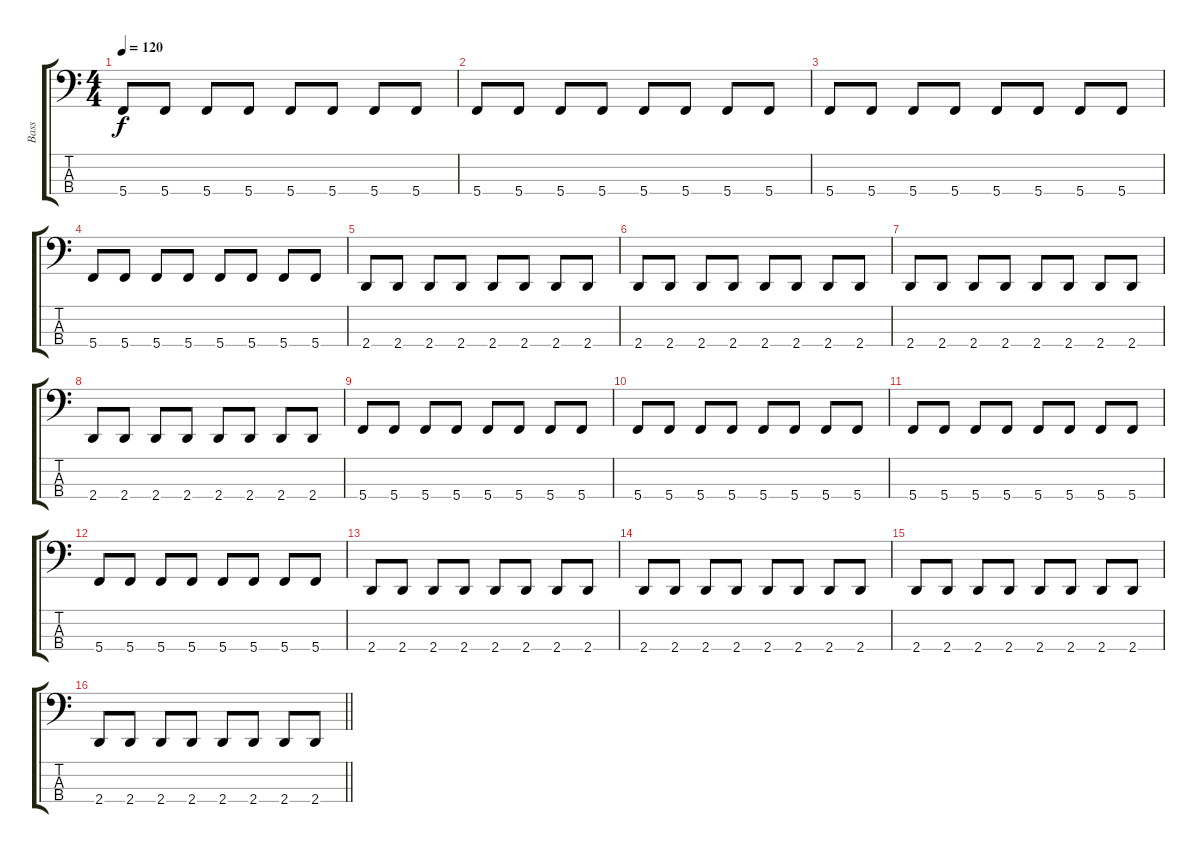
\track ("Bass" "Bass") {instrument electricbassfinger}
\staff {score tabs}
\tuning (G2 C2 G1 C1) {hide}
\ts (4 4)
\tempo 120
\clef f4
\ks c
5.4.8{dy f} 5.4.8 5.4.8 5.4.8 5.4.8 5.4.8 5.4.8 5.4.8 |
5.4.8 5.4.8 5.4.8 5.4.8 5.4.8 5.4.8 5.4.8 5.4.8 |
5.4.8 5.4.8 5.4.8 5.4.8 5.4.8 5.4.8 5.4.8 5.4.8 |
5.4.8 5.4.8 5.4.8 5.4.8 5.4.8 5.4.8 5.4.8 5.4.8 |
2.4.8 2.4.8 2.4.8 2.4.8 2.4.8 2.4.8 2.4.8 2.4.8 |
2.4.8 2.4.8 2.4.8 2.4.8 2.4.8 2.4.8 2.4.8 2.4.8 |
2.4.8 2.4.8 2.4.8 2.4.8 2.4.8 2.4.8 2.4.8 2.4.8 |
2.4.8 2.4.8 2.4.8 2.4.8 2.4.8 2.4.8 2.4.8 2.4.8 |
5.4.8 5.4.8 5.4.8 5.4.8 5.4.8 5.4.8 5.4.8 5.4.8 |
5.4.8 5.4.8 5.4.8 5.4.8 5.4.8 5.4.8 5.4.8 5.4.8 |
5.4.8 5.4.8 5.4.8 5.4.8 5.4.8 5.4.8 5.4.8 5.4.8 |
5.4.8 5.4.8 5.4.8 5.4.8 5.4.8 5.4.8 5.4.8 5.4.8 |
2.4.8 2.4.8 2.4.8 2.4.8 2.4.8 2.4.8 2.4.8 2.4.8 |
2.4.8 2.4.8 2.4.8 2.4.8 2.4.8 2.4.8 2.4.8 2.4.8 |
2.4.8 2.4.8 2.4.8 2.4.8 2.4.8 2.4.8 2.4.8 2.4.8 |
\barLineRight lightlight
2.4.8 2.4.8 2.4.8 2.4.8 2.4.8 2.4.8 2.4.8 2.4.8
